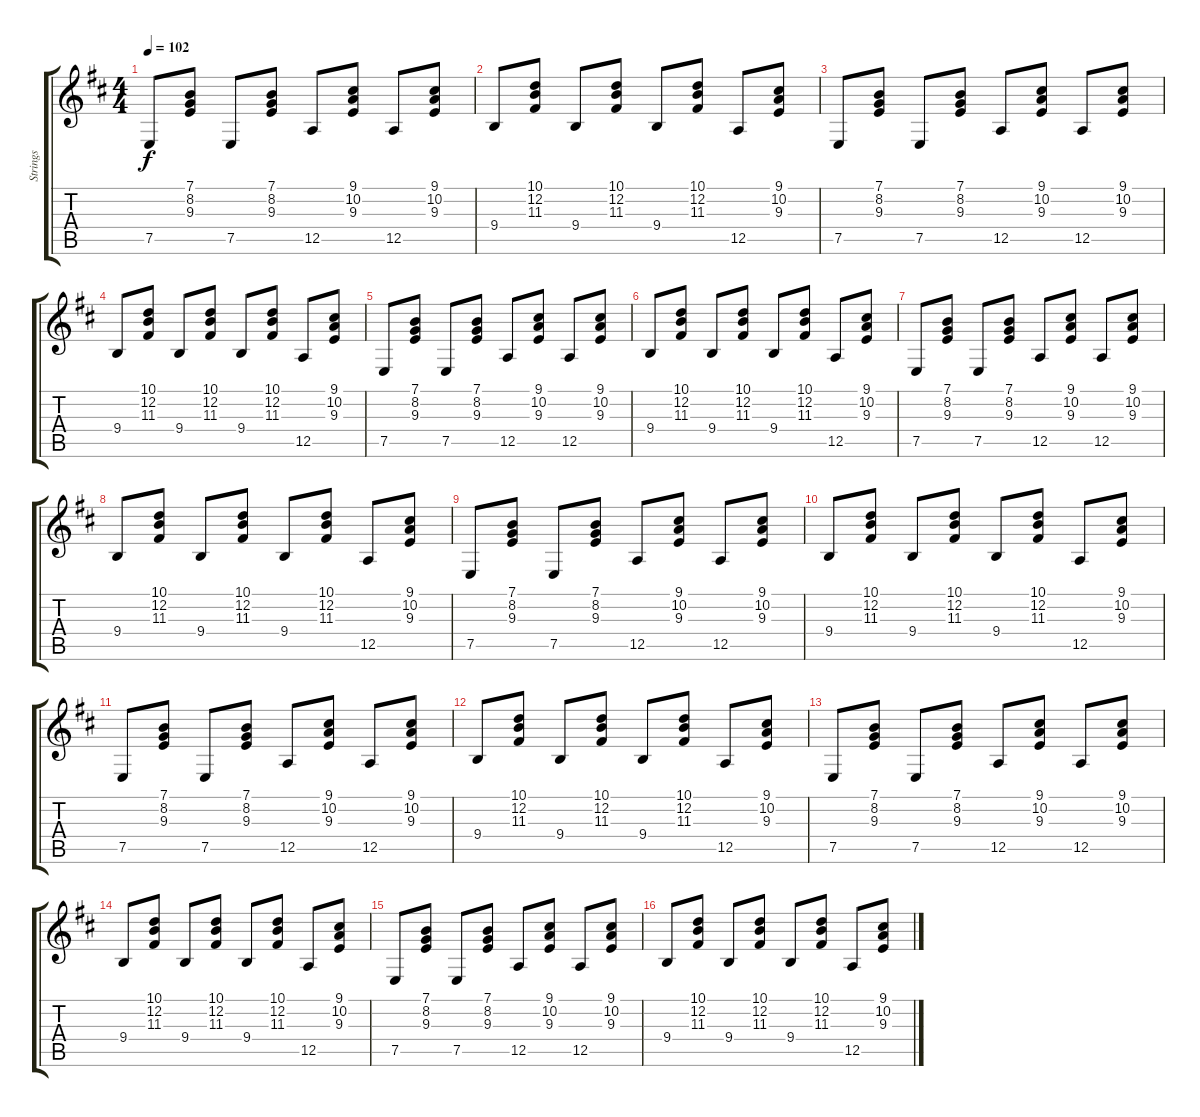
\track ("Strings" "Strings") {instrument pizzicatostrings}
\staff {score tabs}
\tuning (E4 B3 G3 D3 A2 E2) {hide}
\ts (4 4)
\tempo 102
\clef g2
\ks d
7.5.8{dy f} (7.1 8.2 9.3).8 7.5.8 (7.1 8.2 9.3).8 12.5.8 (9.1 10.2 9.3).8 12.5.8 (9.1 10.2 9.3).8 |
9.4.8 (10.1 12.2 11.3).8 9.4.8 (10.1 12.2 11.3).8 9.4.8 (10.1 12.2 11.3).8 12.5.8 (9.1 10.2 9.3).8 |
7.5.8 (7.1 8.2 9.3).8 7.5.8 (7.1 8.2 9.3).8 12.5.8 (9.1 10.2 9.3).8 12.5.8 (9.1 10.2 9.3).8 |
9.4.8 (10.1 12.2 11.3).8 9.4.8 (10.1 12.2 11.3).8 9.4.8 (10.1 12.2 11.3).8 12.5.8 (9.1 10.2 9.3).8 |
7.5.8 (7.1 8.2 9.3).8 7.5.8 (7.1 8.2 9.3).8 12.5.8 (9.1 10.2 9.3).8 12.5.8 (9.1 10.2 9.3).8 |
9.4.8 (10.1 12.2 11.3).8 9.4.8 (10.1 12.2 11.3).8 9.4.8 (10.1 12.2 11.3).8 12.5.8 (9.1 10.2 9.3).8 |
7.5.8 (7.1 8.2 9.3).8 7.5.8 (7.1 8.2 9.3).8 12.5.8 (9.1 10.2 9.3).8 12.5.8 (9.1 10.2 9.3).8 |
9.4.8 (10.1 12.2 11.3).8 9.4.8 (10.1 12.2 11.3).8 9.4.8 (10.1 12.2 11.3).8 12.5.8 (9.1 10.2 9.3).8 |
7.5.8 (7.1 8.2 9.3).8 7.5.8 (7.1 8.2 9.3).8 12.5.8 (9.1 10.2 9.3).8 12.5.8 (9.1 10.2 9.3).8 |
9.4.8 (10.1 12.2 11.3).8 9.4.8 (10.1 12.2 11.3).8 9.4.8 (10.1 12.2 11.3).8 12.5.8 (9.1 10.2 9.3).8 |
7.5.8 (7.1 8.2 9.3).8 7.5.8 (7.1 8.2 9.3).8 12.5.8 (9.1 10.2 9.3).8 12.5.8 (9.1 10.2 9.3).8 |
9.4.8 (10.1 12.2 11.3).8 9.4.8 (10.1 12.2 11.3).8 9.4.8 (10.1 12.2 11.3).8 12.5.8 (9.1 10.2 9.3).8 |
7.5.8 (7.1 8.2 9.3).8 7.5.8 (7.1 8.2 9.3).8 12.5.8 (9.1 10.2 9.3).8 12.5.8 (9.1 10.2 9.3).8 |
9.4.8 (10.1 12.2 11.3).8 9.4.8 (10.1 12.2 11.3).8 9.4.8 (10.1 12.2 11.3).8 12.5.8 (9.1 10.2 9.3).8 |
7.5.8 (7.1 8.2 9.3).8 7.5.8 (7.1 8.2 9.3).8 12.5.8 (9.1 10.2 9.3).8 12.5.8 (9.1 10.2 9.3).8 |
9.4.8 (10.1 12.2 11.3).8 9.4.8 (10.1 12.2 11.3).8 9.4.8 (10.1 12.2 11.3).8 12.5.8 (9.1 10.2 9.3).8
